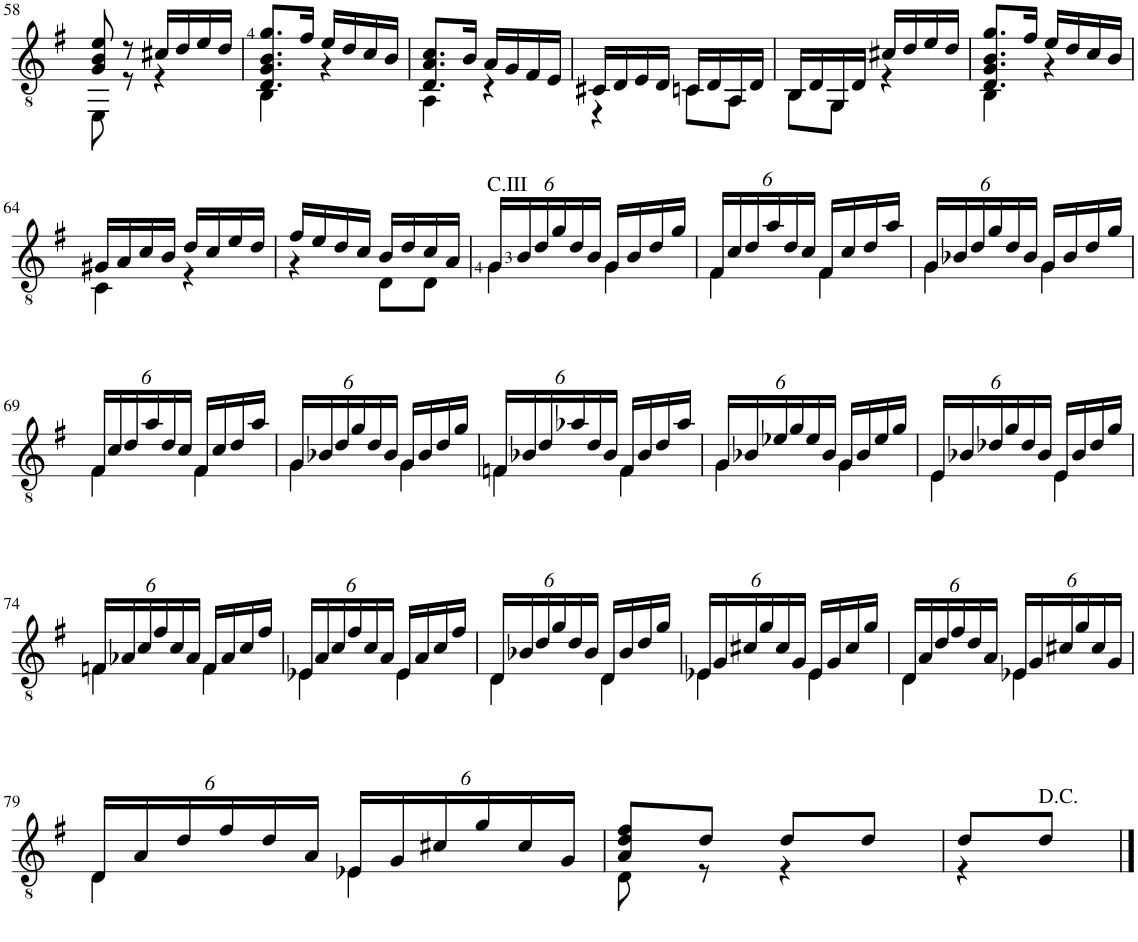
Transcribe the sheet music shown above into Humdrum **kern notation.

**kern
*part1
*staff1
*I"Guitar
*I'Guit.
!!LO:PB:g=z
*clefGv2
*k[f#]
*M2/4
=58
*^
8G/ 8B/ 8e/	8EE\
8r	8r
16c#X/LL	4r
16d/	.
16e/	.
16d/JJ	.
=59	=59
8.D/ 8.G/ 8.B/ 8.g/L	4BB\
16f#/Jk	.
16e/LL	4r
16d/	.
16c/	.
16B/JJ	.
=60	=60
8.D/ 8.A/ 8.c/L	4AA\
16B/Jk	.
16A/LL	4r
16G/	.
16F#/	.
16E/JJ	.
=61	=61
16C#X/LL	4r
16D/	.
16E/	.
16D/JJ	.
16Cn/LL	8C\L
16D/	.
16AA/	8AA\J
16D/JJ	.
=62	=62
16BB/LL	8BB\L
16D/	.
16GG/	8GG\J
16D/JJ	.
16c#X/LL	4r
16d/	.
16e/	.
16d/JJ	.
=63	=63
8.D/ 8.G/ 8.B/ 8.g/L	4BB\
16f#/Jk	.
16e/LL	4r
16d/	.
16c/	.
16B/JJ	.
!!LO:LB:g=z	!!
=64	=64
16G#X/LL	4C\
16A/	.
16c/	.
16B/JJ	.
16d/LL	4r
16c/	.
16e/	.
16d/JJ	.
=65	=65
16f#/LL	4r
16e/	.
16d/	.
16c/JJ	.
16B/LL	8D\L
16d/	.
16c/	8D\J
16A/JJ	.
=66	=66
*Xbrackettup	*
!LO:TX:a:t=C.III	!
24G/LL	4G\
24B/	.
24d/	.
24g/	.
24d/	.
24B/JJ	.
16G/LL	4G\
16B/	.
16d/	.
16g/JJ	.
=67	=67
24F#/LL	4F#\
24c/	.
24d/	.
24a/	.
24d/	.
24c/JJ	.
16F#/LL	4F#\
16c/	.
16d/	.
16a/JJ	.
=68	=68
24G/LL	4G\
24B-X/	.
24d/	.
24g/	.
24d/	.
24B-/JJ	.
16G/LL	4G\
16B-/	.
16d/	.
16g/JJ	.
!!LO:LB:g=z	!!
=69	=69
24F#/LL	4F#\
24c/	.
24d/	.
24a/	.
24d/	.
24c/JJ	.
16F#/LL	4F#\
16c/	.
16d/	.
16a/JJ	.
=70	=70
24G/LL	4G\
24B-X/	.
24d/	.
24g/	.
24d/	.
24B-/JJ	.
16G/LL	4G\
16B-/	.
16d/	.
16g/JJ	.
=71	=71
24Fn/LL	4F\
24B-X/	.
24d/	.
24a-X/	.
24d/	.
24B-/JJ	.
16F/LL	4F\
16B-/	.
16d/	.
16a-/JJ	.
=72	=72
24G/LL	4G\
24B-X/	.
24e-X/	.
24g/	.
24e-/	.
24B-/JJ	.
16G/LL	4G\
16B-/	.
16e-/	.
16g/JJ	.
=73	=73
24E/LL	4E\
24B-X/	.
24d-X/	.
24g/	.
24d-/	.
24B-/JJ	.
16E/LL	4E\
16B-/	.
16d-/	.
16g/JJ	.
!!LO:LB:g=z	!!
=74	=74
24Fn/LL	4F\
24A-X/	.
24c/	.
24f#/	.
24c/	.
24A-/JJ	.
16F/LL	4F\
16A-/	.
16c/	.
16f#/JJ	.
=75	=75
24E-X/LL	4E-\
24A/	.
24c/	.
24f#/	.
24c/	.
24A/JJ	.
16E-/LL	4E-\
16A/	.
16c/	.
16f#/JJ	.
=76	=76
24D/LL	4D\
24B-X/	.
24d/	.
24g/	.
24d/	.
24B-/JJ	.
16D/LL	4D\
16B-/	.
16d/	.
16g/JJ	.
=77	=77
24E-X/LL	4E-\
24G/	.
24c#X/	.
24g/	.
24c#/	.
24G/JJ	.
16E-/LL	4E-\
16G/	.
16c#/	.
16g/JJ	.
=78	=78
24D/LL	4D\
24A/	.
24d/	.
24f#/	.
24d/	.
24A/JJ	.
24E-X/LL	4E-\
24G/	.
24c#X/	.
24g/	.
24c#/	.
24G/JJ	.
!!LO:LB:g=z	!!
=79	=79
24D/LL	4D\
24A/	.
24d/	.
24f#/	.
24d/	.
24A/JJ	.
24E-X/LL	4E-\
24G/	.
24c#X/	.
24g/	.
24c#/	.
24G/JJ	.
=80	=80
8A/ 8d/ 8f#/L	8D\
8d/J	8r
8d/L	4r
8d/J	.
=81	=81
8d/L	4r
8d/J	.
*v	*v
==
*-
